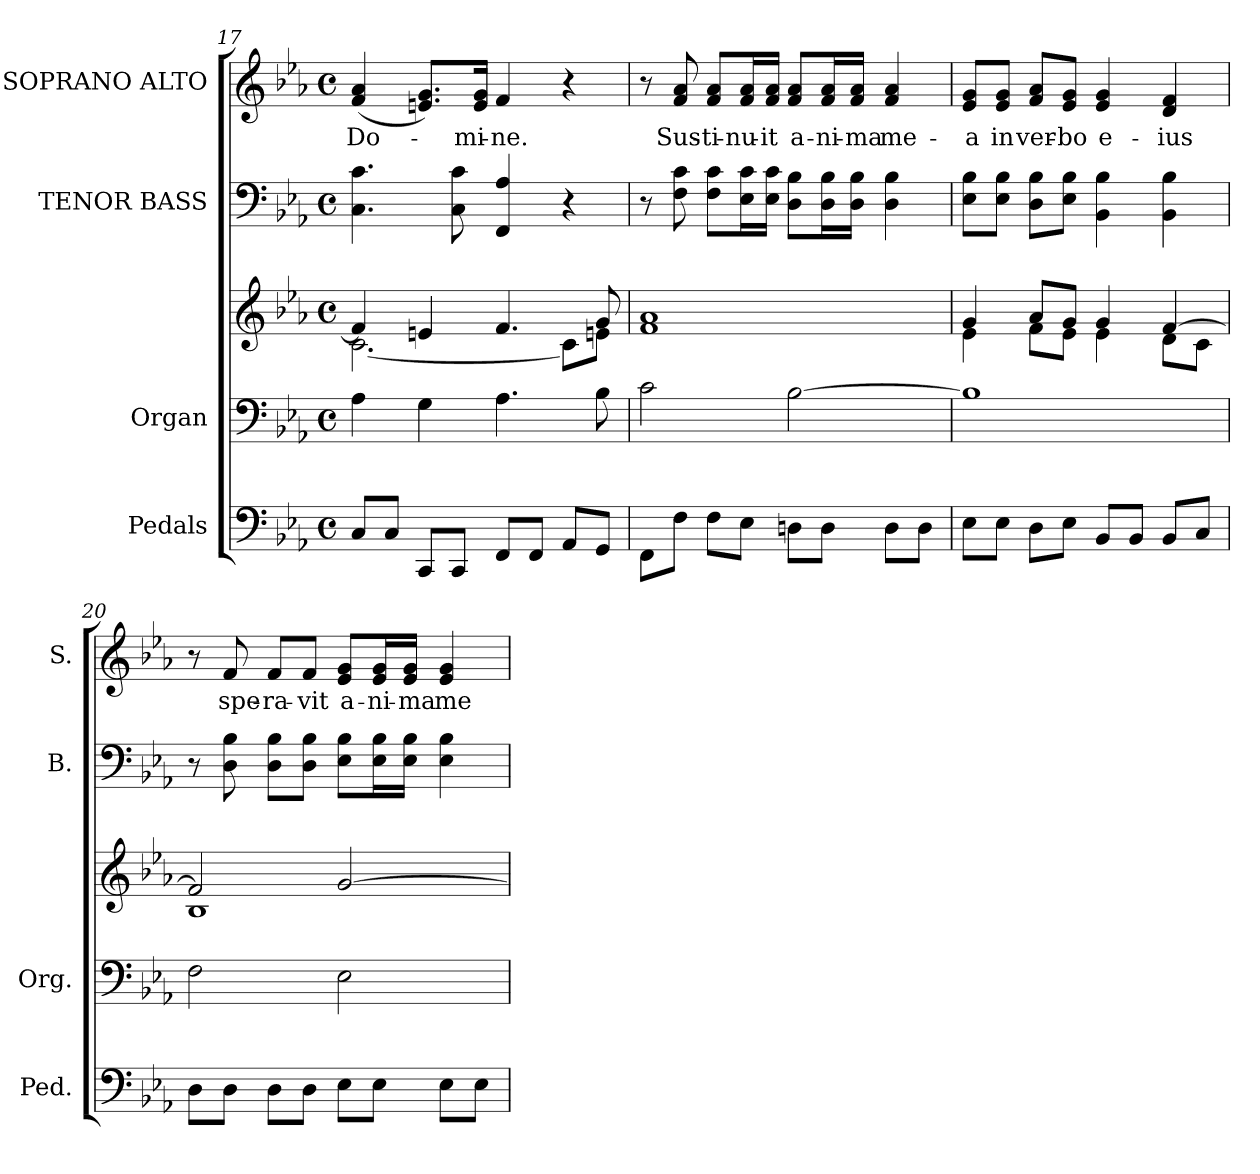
**kern	**kern	**kern	**kern	**kern	**text
*part4	*part3	*part3	*part2	*part1	*part1
*staff5	*staff4	*staff3	*staff2	*staff1	*staff1
*I"Pedals	*I"Organ	*	*I"TENOR BASS	*I"SOPRANO ALTO	*
*I'Ped.	*I'Org.	*	*I'B.	*I'S.	*
!!LO:LB:g=z
*clefF4	*clefF4	*clefG2	*clefF4	*clefG2	*
*k[b-e-a-]	*k[b-e-a-]	*k[b-e-a-]	*k[b-e-a-]	*k[b-e-a-]	*
*E-:	*E-:	*E-:	*E-:	*E-:	*
*M4/4	*M4/4	*M4/4	*M4/4	*M4/4	*
*met(c)	*met(c)	*met(c)	*met(c)	*met(c)	*
=17	=17	=17	=17	=17	=17
*	*	*^	*	*	*
!	!	!	!	!	!	!LO:LY:b:color=#000000
8Ci/L	4A-i\	4fi/]	[2.ci\	4.Ci\ 4.ci	(4fi/ 4a-i	Do-
8Ci/J	.	.	.	.	.	.
8CCi/L	4Gi\	4eni/	.	.	8.eni/ 8.gi/L)	.
8CCi/J	.	.	.	8Ci\ 8ci	.	.
!	!	!	!	!	!	!LO:LY:b:color=#000000
.	.	.	.	.	16ei/ 16gi/Jk	-mi-
!	!	!	!	!	!	!LO:LY:b:color=#000000
8FFi/L	4.A-i\	4.fi/	.	4FFi/ 4A-i	4fi/	-ne.
8FFi/J	.	.	.	.	.	.
8AA-i/L	.	.	8ci\L]	4r	4r	.
8GGi/J	8B-i\	8gi/	8eni\J	.	.	.
=18	=18	=18	=18	=18	=18	=18
8FFi\L	2ci\	1a-i	1fi	8r	8r	.
!	!	!	!	!	!	!LO:LY:b:color=#000000
8Fi\J	.	.	.	8Fi\ 8ci	8fi/ 8a-i	Sus-
!	!	!	!	!	!	!LO:LY:b:color=#000000
8Fi\L	.	.	.	8Fi\ 8ci\L	8fi/ 8a-i/L	-ti-
!	!	!	!	!	!	!LO:LY:b:color=#000000
8E-i\J	.	.	.	16E-i\ 16ci\L	16fi/ 16a-i/L	-nu-
!	!	!	!	!	!	!LO:LY:b:color=#000000
.	.	.	.	16E-i\ 16ci\JJ	16fi/ 16a-i/JJ	-it
!	!	!	!	!	!	!LO:LY:b:color=#000000
8Dni\L	[2B-i\	.	.	8Di\ 8B-i\L	8fi/ 8a-i/L	a-
!	!	!	!	!	!	!LO:LY:b:color=#000000
8Di\J	.	.	.	16Di\ 16B-i\L	16fi/ 16a-i/L	-ni-
!	!	!	!	!	!	!LO:LY:b:color=#000000
.	.	.	.	16Di\ 16B-i\JJ	16fi/ 16a-i/JJ	-ma
!	!	!	!	!	!	!LO:LY:b:color=#000000
8Di\L	.	.	.	4Di\ 4B-i	4fi/ 4a-i	me-
8Di\J	.	.	.	.	.	.
=19	=19	=19	=19	=19	=19	=19
!	!	!	!	!	!	!LO:LY:b:color=#000000
8E-i\L	1B-i]	4gi/	4e-i\	8E-i\ 8B-i\L	8e-i/ 8gi/L	-a
!	!	!	!	!	!	!LO:LY:b:color=#000000
8E-i\J	.	.	.	8E-i\ 8B-i\J	8e-i/ 8gi/J	in
!	!	!	!	!	!	!LO:LY:b:color=#000000
8Di\L	.	8a-i/L	8fi\L	8Di\ 8B-i\L	8fi/ 8a-i/L	ver-
!	!	!	!	!	!	!LO:LY:b:color=#000000
8E-i\J	.	8gi/J	8e-i\J	8E-i\ 8B-i\J	8e-i/ 8gi/J	-bo
!	!	!	!	!	!	!LO:LY:b:color=#000000
8BB-i/L	.	4gi/	4e-i\	4BB-i\ 4B-i	4e-i/ 4gi	e-
8BB-i/J	.	.	.	.	.	.
!	!	!	!	!	!	!LO:LY:b:color=#000000
8BB-i/L	.	[4fi/	8di\L	4BB-i\ 4B-i	4di/ 4fi	-ius
8Ci/J	.	.	8ci\J	.	.	.
=20	=20	=20	=20	=20	=20	=20
8Di\L	2Fi\	2fi/]	1B-i	8r	8r	.
!	!	!	!	!	!	!LO:LY:b:color=#000000
8Di\J	.	.	.	8Di\ 8B-i	8fi/	spe-
!	!	!	!	!	!	!LO:LY:b:color=#000000
8Di\L	.	.	.	8Di\ 8B-i\L	8fi/L	-ra-
!	!	!	!	!	!	!LO:LY:b:color=#000000
8Di\J	.	.	.	8Di\ 8B-i\J	8fi/J	-vit
!	!	!	!	!	!	!LO:LY:b:color=#000000
8E-i\L	2E-i\	[2gi/	.	8E-i\ 8B-i\L	8e-i/ 8gi/L	a-
!	!	!	!	!	!	!LO:LY:b:color=#000000
8E-i\J	.	.	.	16E-i\ 16B-i\L	16e-i/ 16gi/L	-ni-
!	!	!	!	!	!	!LO:LY:b:color=#000000
.	.	.	.	16E-i\ 16B-i\JJ	16e-i/ 16gi/JJ	-ma
!	!	!	!	!	!	!LO:LY:b:color=#000000
8E-i\L	.	.	.	4E-i\ 4B-i	4e-i/ 4gi	me-
8E-i\J	.	.	.	.	.	.
*	*	*v	*v	*	*	*
=	=	=	=	=	=
*-	*-	*-	*-	*-	*-
